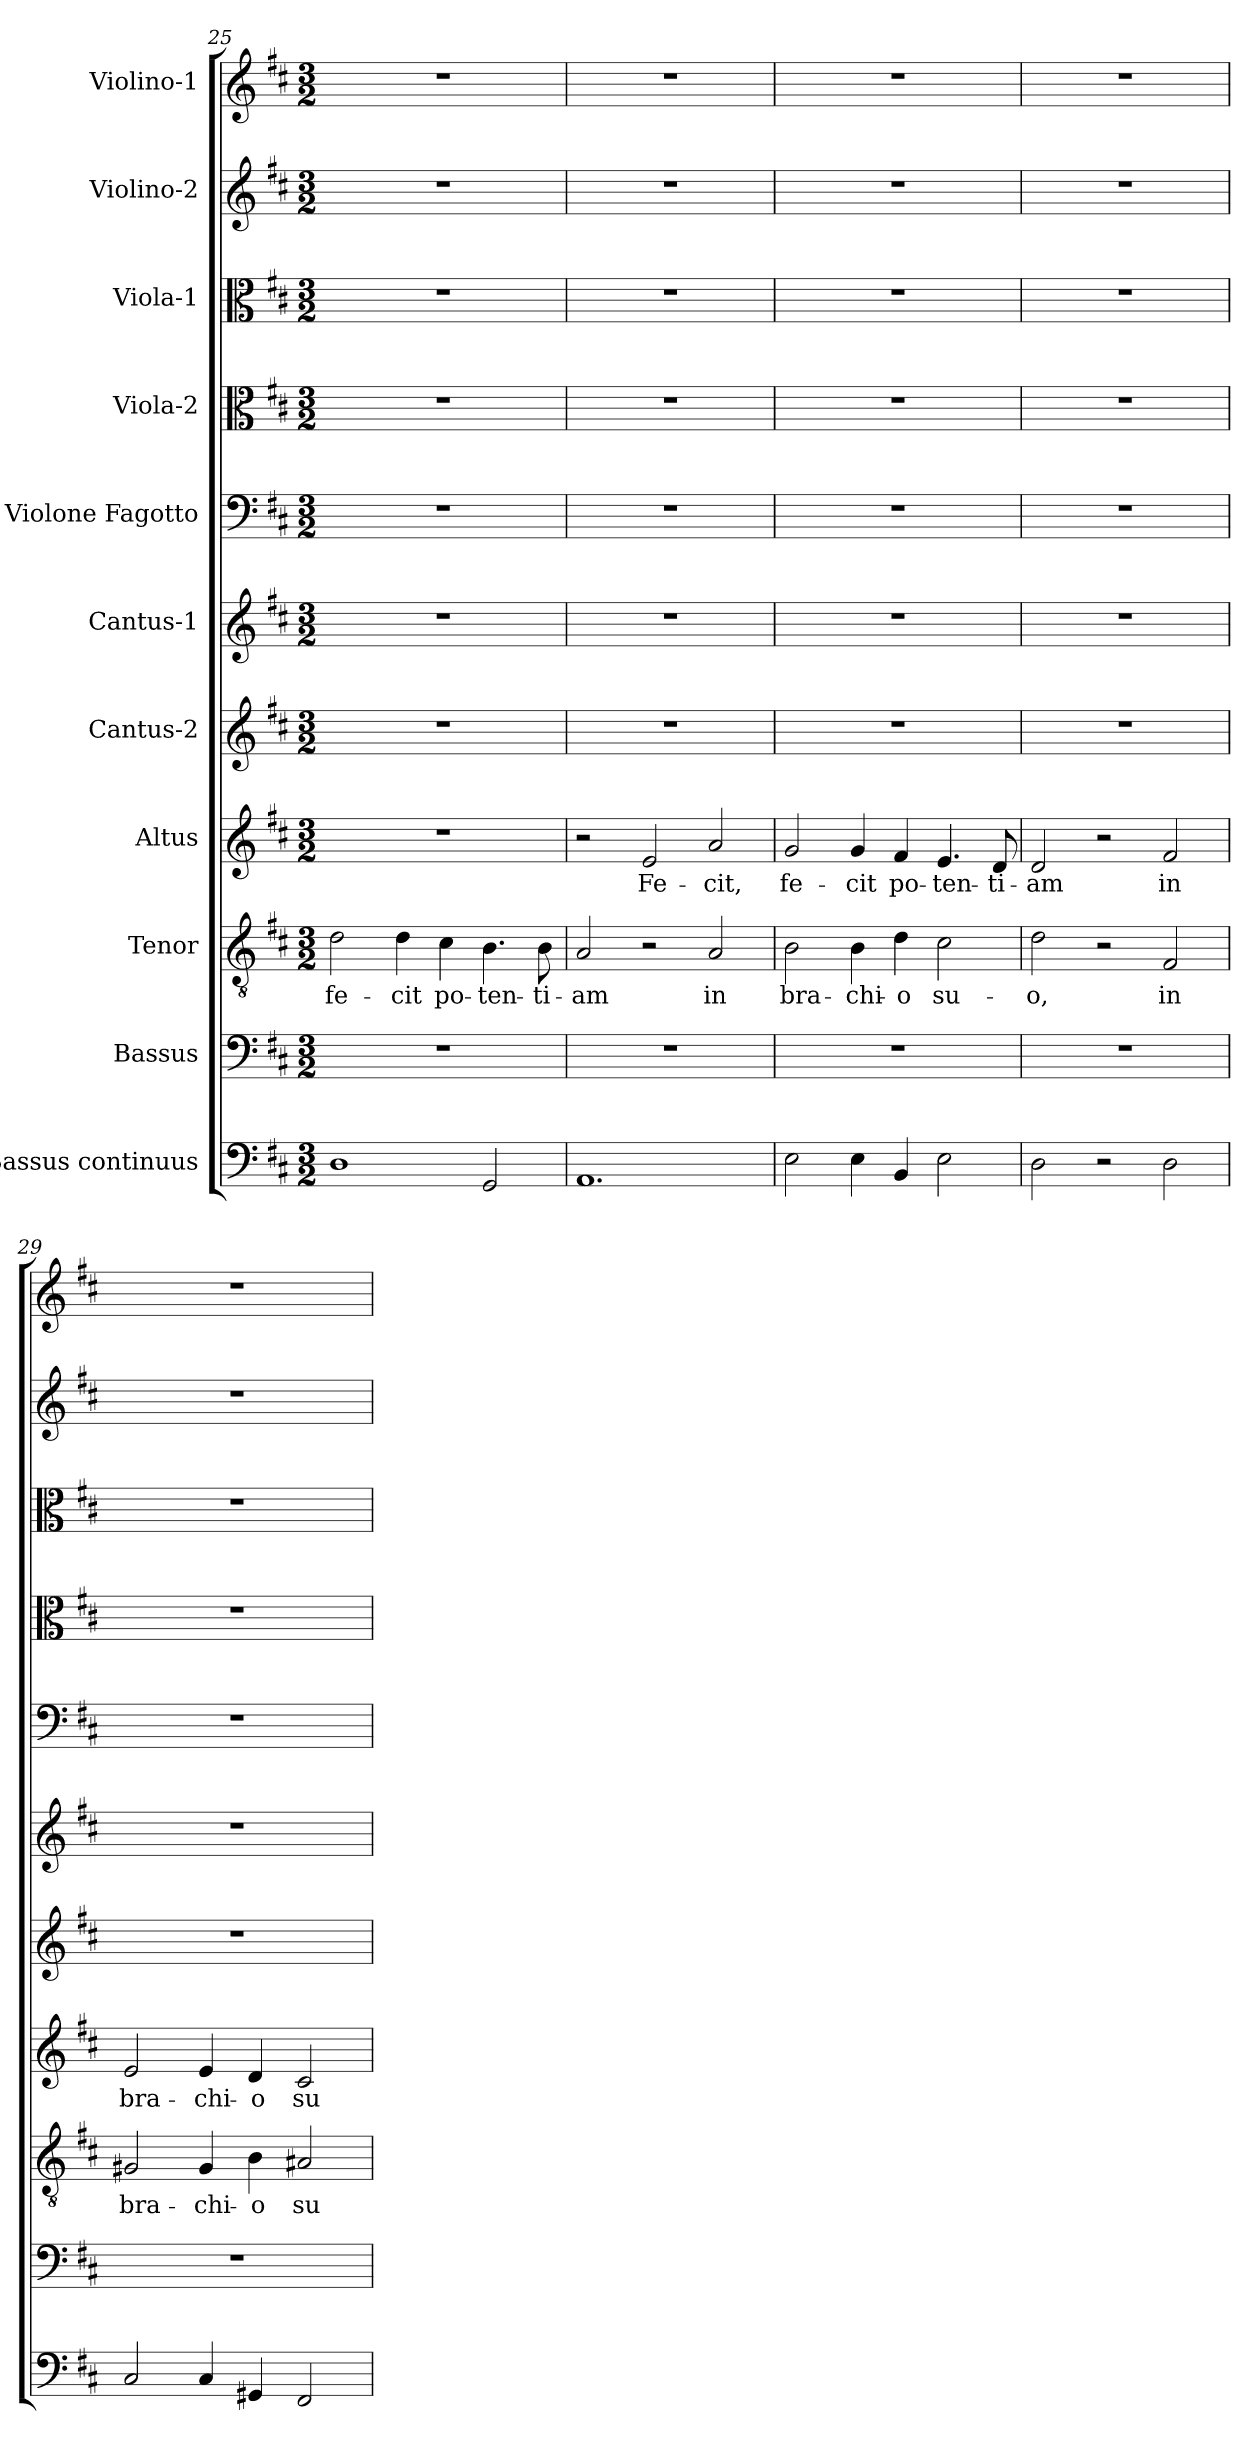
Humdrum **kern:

**kern	**kern	**kern	**text	**kern	**text	**kern	**kern	**kern	**kern	**kern	**kern	**kern
*part11	*part10	*part9	*part9	*part8	*part8	*part7	*part6	*part5	*part4	*part3	*part2	*part1
*staff11	*staff10	*staff9	*staff9	*staff8	*staff8	*staff7	*staff6	*staff5	*staff4	*staff3	*staff2	*staff1
*I"Bassus continuus	*I"Bassus	*I"Tenor	*	*I"Altus	*	*I"Cantus-2	*I"Cantus-1	*I"Violone Fagotto	*I"Viola-2	*I"Viola-1	*I"Violino-2	*I"Violino-1
!!LO:PB:g=z
*clefF4	*clefF4	*clefGv2	*	*clefG2	*	*clefG2	*clefG2	*clefF4	*clefC3	*clefC3	*clefG2	*clefG2
*k[f#c#]	*k[f#c#]	*k[f#c#]	*	*k[f#c#]	*	*k[f#c#]	*k[f#c#]	*k[f#c#]	*k[f#c#]	*k[f#c#]	*k[f#c#]	*k[f#c#]
*D:	*D:	*D:	*	*D:	*	*D:	*D:	*D:	*D:	*D:	*D:	*D:
*M3/2	*M3/2	*M3/2	*	*M3/2	*	*M3/2	*M3/2	*M3/2	*M3/2	*M3/2	*M3/2	*M3/2
=25	=25	=25	=25	=25	=25	=25	=25	=25	=25	=25	=25	=25
!	!	!	!LO:LY:b	!	!	!	!	!	!	!	!	!
1D!	1.r	2d\	fe-	1.r	.	1.r	1.r	1.r	1.r	1.r	1.r	1.r
!	!	!	!LO:LY:b	!	!	!	!	!	!	!	!	!
.	.	4d\	-cit	.	.	.	.	.	.	.	.	.
!	!	!	!LO:LY:b	!	!	!	!	!	!	!	!	!
.	.	4c#\	po-	.	.	.	.	.	.	.	.	.
!	!	!	!LO:LY:b	!	!	!	!	!	!	!	!	!
2GG!/	.	4.B\	-ten-	.	.	.	.	.	.	.	.	.
!	!	!	!LO:LY:b	!	!	!	!	!	!	!	!	!
.	.	8B\	-ti-	.	.	.	.	.	.	.	.	.
=26	=26	=26	=26	=26	=26	=26	=26	=26	=26	=26	=26	=26
!	!	!	!LO:LY:b	!	!	!	!	!	!	!	!	!
1.AA!	1.r	2A/	-am	2r	.	1.r	1.r	1.r	1.r	1.r	1.r	1.r
!	!	!	!	!	!LO:LY:b	!	!	!	!	!	!	!
.	.	2r	.	2e/	Fe-	.	.	.	.	.	.	.
!	!	!	!LO:LY:b	!	!LO:LY:b	!	!	!	!	!	!	!
.	.	2A/	in	2a/	-cit,	.	.	.	.	.	.	.
!!LO:PB:g=z
=27	=27	=27	=27	=27	=27	=27	=27	=27	=27	=27	=27	=27
!	!	!	!LO:LY:b	!	!LO:LY:b	!	!	!	!	!	!	!
2E!\	1.r	2B\	bra-	2g/	fe-	1.r	1.r	1.r	1.r	1.r	1.r	1.r
!	!	!	!LO:LY:b	!	!LO:LY:b	!	!	!	!	!	!	!
4E!\	.	4B\	-chi-	4g/	-cit	.	.	.	.	.	.	.
!	!	!	!LO:LY:b	!	!LO:LY:b	!	!	!	!	!	!	!
4BB!/	.	4d\	-o	4f#/	po-	.	.	.	.	.	.	.
!	!	!	!LO:LY:b	!	!LO:LY:b	!	!	!	!	!	!	!
2E!\	.	2c#\	su-	4.e/	-ten-	.	.	.	.	.	.	.
!	!	!	!	!	!LO:LY:b	!	!	!	!	!	!	!
.	.	.	.	8d/	-ti-	.	.	.	.	.	.	.
=28	=28	=28	=28	=28	=28	=28	=28	=28	=28	=28	=28	=28
!	!	!	!LO:LY:b	!	!LO:LY:b	!	!	!	!	!	!	!
2D!\	1.r	2d\	-o,	2d/	-am	1.r	1.r	1.r	1.r	1.r	1.r	1.r
2r	.	2r	.	2r	.	.	.	.	.	.	.	.
!	!	!	!LO:LY:b	!	!LO:LY:b	!	!	!	!	!	!	!
2D!\	.	2F#/	in	2f#/	in	.	.	.	.	.	.	.
=29	=29	=29	=29	=29	=29	=29	=29	=29	=29	=29	=29	=29
!	!	!	!LO:LY:b	!	!LO:LY:b	!	!	!	!	!	!	!
2C#!/	1.r	2G#X/	bra-	2e/	bra-	1.r	1.r	1.r	1.r	1.r	1.r	1.r
!	!	!	!LO:LY:b	!	!LO:LY:b	!	!	!	!	!	!	!
4C#!/	.	4G#/	-chi-	4e/	-chi-	.	.	.	.	.	.	.
!	!	!	!LO:LY:b	!	!LO:LY:b	!	!	!	!	!	!	!
4GG#X!/	.	4B\	-o	4d/	-o	.	.	.	.	.	.	.
!	!	!	!LO:LY:b	!	!LO:LY:b	!	!	!	!	!	!	!
2FF#!/	.	2A#X/	su-	2c#/	su-	.	.	.	.	.	.	.
=	=	=	=	=	=	=	=	=	=	=	=	=
*-	*-	*-	*-	*-	*-	*-	*-	*-	*-	*-	*-	*-
